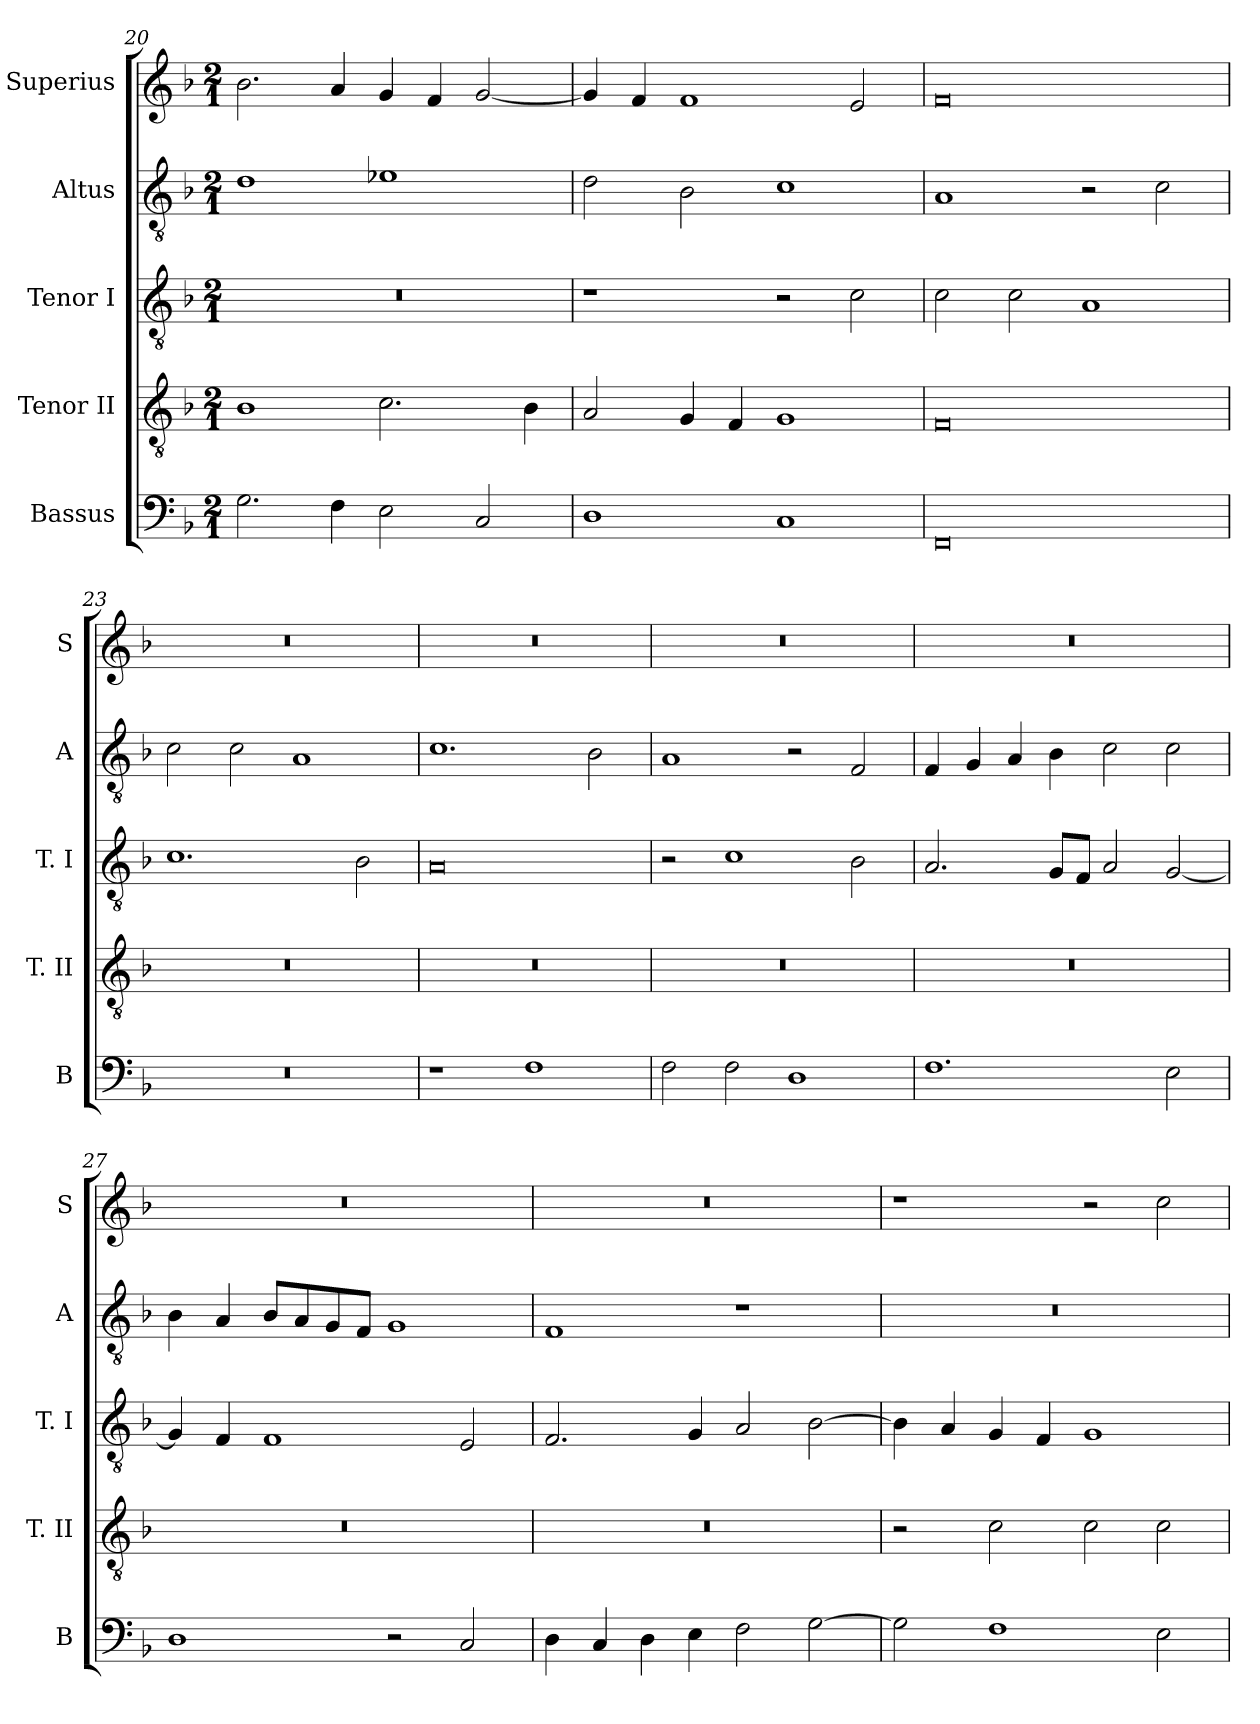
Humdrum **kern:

**kern	**kern	**kern	**kern	**kern
*part5	*part4	*part3	*part2	*part1
*staff5	*staff4	*staff3	*staff2	*staff1
*I"Bassus	*I"Tenor II	*I"Tenor I	*I"Altus	*I"Superius
*I'B	*I'T. II	*I'T. I	*I'A	*I'S
*clefF4	*clefGv2	*clefGv2	*clefGv2	*clefG2
*k[b-]	*k[b-]	*k[b-]	*k[b-]	*k[b-]
*F:	*F:	*F:	*F:	*F:
*M2/1	*M2/1	*M2/1	*M2/1	*M2/1
=20	=20	=20	=20	=20
2.G	1B-	0r	1d	2.b-
4F	.	.	.	4a
2E	2.c	.	1e-X	4g
.	.	.	.	4f
2C	.	.	.	[2g
.	4B-	.	.	.
=21	=21	=21	=21	=21
1D	2A	1r	2d	4g]
.	.	.	.	4f
.	4G	.	2B-	1f
.	4F	.	.	.
1C	1G	2r	1c	.
.	.	2c	.	2e
=22	=22	=22	=22	=22
0FF	0F	2c	1A	0f
.	.	2c	.	.
.	.	1A	2r	.
.	.	.	2c	.
=23	=23	=23	=23	=23
0r	0r	1.c	2c	0r
.	.	.	2c	.
.	.	.	1A	.
.	.	2B-	.	.
=24	=24	=24	=24	=24
1r	0r	0A	1.c	0r
1F	.	.	.	.
.	.	.	2B-	.
=25	=25	=25	=25	=25
2F	0r	2r	1A	0r
2F	.	1c	.	.
1D	.	.	2r	.
.	.	2B-	2F	.
=26	=26	=26	=26	=26
1.F	0r	2.A	4F	0r
.	.	.	4G	.
.	.	.	4A	.
.	.	8GL	4B-	.
.	.	8FJ	.	.
.	.	2A	2c	.
2E	.	[2G	2c	.
=27	=27	=27	=27	=27
1D	0r	4G]	4B-	0r
.	.	4F	4A	.
.	.	1F	8B-L	.
.	.	.	8A	.
.	.	.	8G	.
.	.	.	8FJ	.
2r	.	.	1G	.
2C	.	2E	.	.
=28	=28	=28	=28	=28
4D	0r	2.F	1F	0r
4C	.	.	.	.
4D	.	.	.	.
4E	.	4G	.	.
2F	.	2A	1r	.
[2G	.	[2B-	.	.
=29	=29	=29	=29	=29
2G]	2r	4B-]	0r	1r
.	.	4A	.	.
1F	2c	4G	.	.
.	.	4F	.	.
.	2c	1G	.	2r
2E	2c	.	.	2cc
=	=	=	=	=
*-	*-	*-	*-	*-
